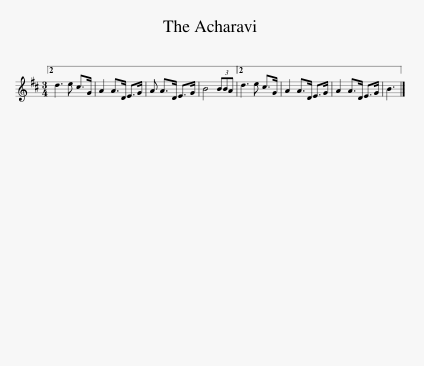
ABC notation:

X:1
L:1/8
M:3/4
I:linebreak $
K:D
V:1 treble
V:1
 d3 e c>G | A2 A>D E>G | A A>D E>G | B4 (3BBA ||2 d3 e c>G | %5
 A2 A>D E>G | A2 A>D E>G | B3 |] %8
